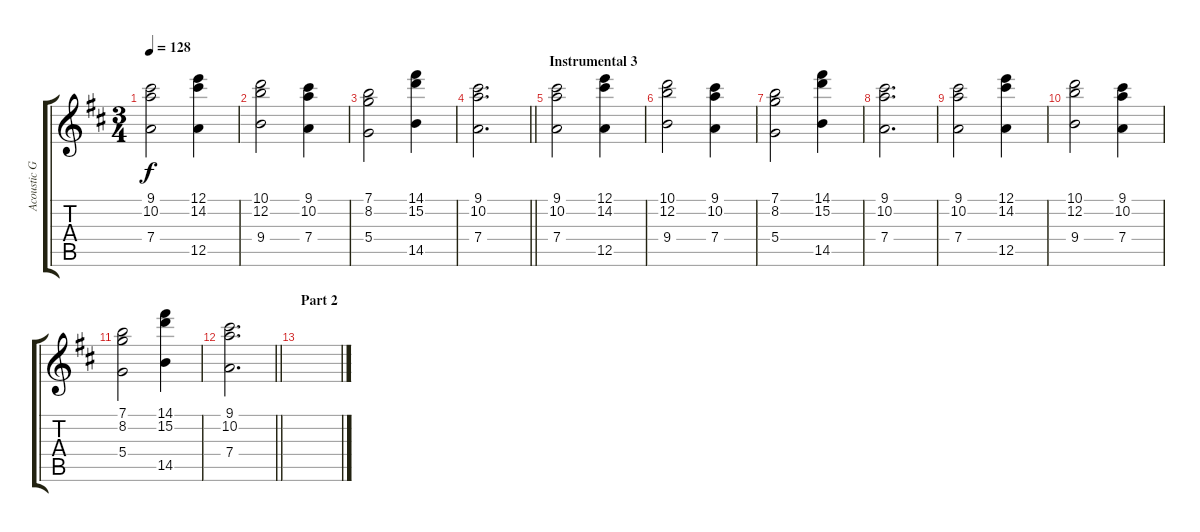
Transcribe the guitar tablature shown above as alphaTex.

\track ("Acoustic Guitar - Simom Neil" "Acoustic G") {instrument acousticguitarsteel}
\staff {score tabs}
\tuning (E4 B3 G3 D3 A2 D2) {hide}
\ts (3 4)
\tempo 128
\clef g2
\ks d
(9.1 10.2 7.4).2{dy f} (12.1 14.2 12.5).4 |
(10.1 12.2 9.4).2 (9.1 10.2 7.4).4 |
(7.1 8.2 5.4).2 (14.1 15.2 14.5).4 |
\barLineRight lightlight
(9.1 10.2 7.4).2{d} |
\section ("" "Instrumental 3")
(9.1 10.2 7.4).2 (12.1 14.2 12.5).4 |
(10.1 12.2 9.4).2 (9.1 10.2 7.4).4 |
(7.1 8.2 5.4).2 (14.1 15.2 14.5).4 |
(9.1 10.2 7.4).2{d} |
(9.1 10.2 7.4).2 (12.1 14.2 12.5).4 |
(10.1 12.2 9.4).2 (9.1 10.2 7.4).4 |
(7.1 8.2 5.4).2 (14.1 15.2 14.5).4 |
\barLineRight lightlight
(9.1 10.2 7.4).2{d} |
\section ("" "Part 2")
